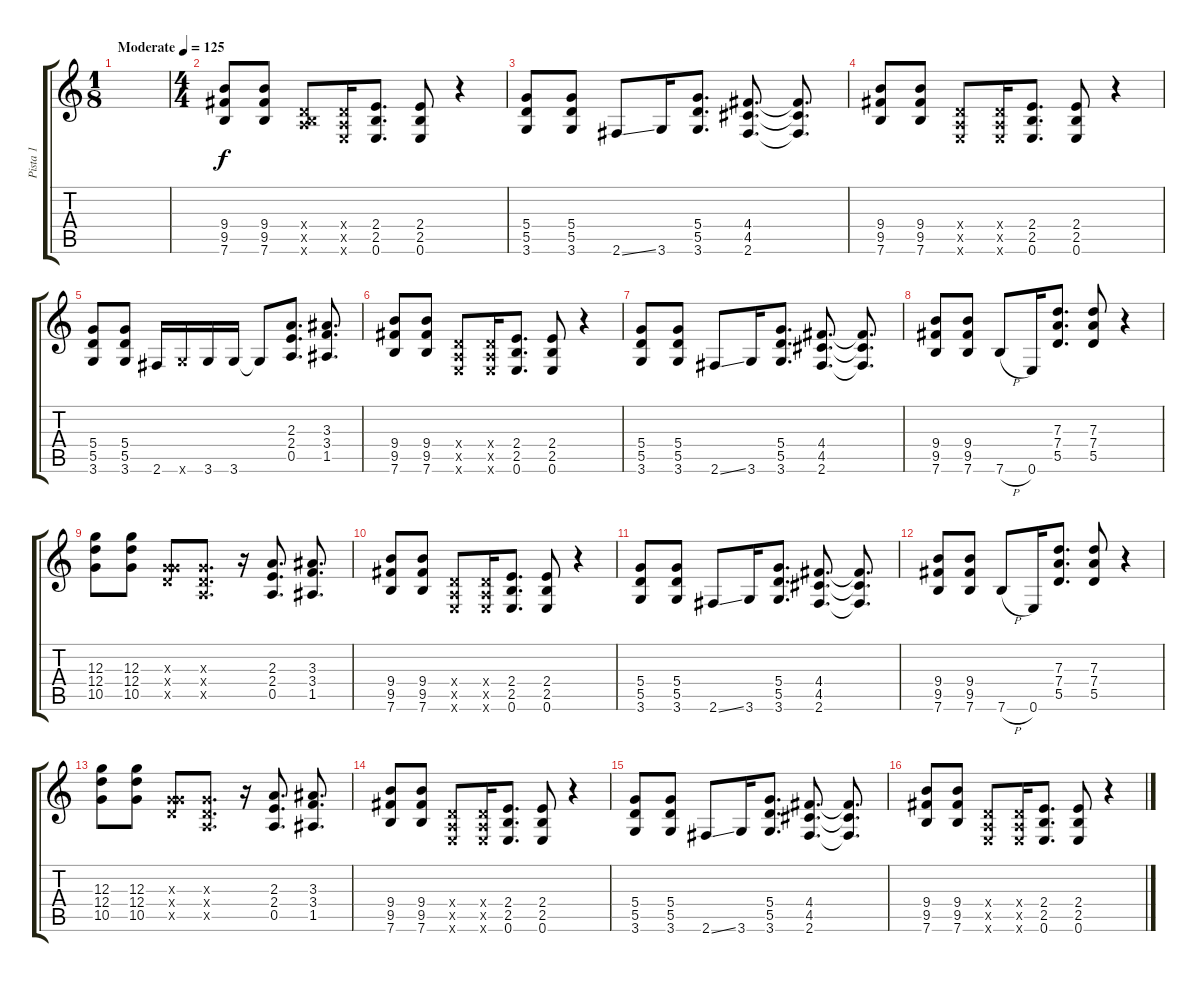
\track ("Pista 1" "Pista 1") {instrument distortionguitar}
\staff {score tabs}
\tuning (E4 B3 G3 D3 A2 E2) {hide}
\ts (1 8)
\tempo (125 "Moderate")
\clef g2
\ks c
|
\ts (4 4)
(9.4 9.5 7.6).8 (9.4 9.5 7.6).8 (0.4{x} 0.5{x} 7.6{x}).8 (0.4{x} 0.5{x} 0.6{x}).16 (2.4 2.5 0.6).8{d} (2.4 2.5 0.6).8 r.4 |
(5.4 5.5 3.6).8 (5.4 5.5 3.6).8 2.6{ss}.8 3.6.16 (5.4 5.5 3.6).8{d} (4.4 4.5 2.6).8{d} (4.4{t} 4.5{t} 2.6{t}).8{d} |
(9.4 9.5 7.6).8 (9.4 9.5 7.6).8 (0.4{x} 0.5{x} 0.6{x}).8 (0.4{x} 0.5{x} 0.6{x}).16 (2.4 2.5 0.6).8{d} (2.4 2.5 0.6).8 r.4 |
(5.4 5.5 3.6).8 (5.4 5.5 3.6).8 2.6.16 3.6{x}.16 3.6.16 3.6.16 3.6{t}.8 (2.3 2.4 0.5).8{d} (3.3 3.4 1.5).8{d} |
(9.4 9.5 7.6).8 (9.4 9.5 7.6).8 (0.4{x} 0.5{x} 0.6{x}).8 (0.4{x} 0.5{x} 0.6{x}).16 (2.4 2.5 0.6).8{d} (2.4 2.5 0.6).8 r.4 |
(5.4 5.5 3.6).8 (5.4 5.5 3.6).8 2.6{ss}.8 3.6.16 (5.4 5.5 3.6).8{d} (4.4 4.5 2.6).8{d} (4.4{t} 4.5{t} 2.6{t}).8{d} |
(9.4 9.5 7.6).8 (9.4 9.5 7.6).8 7.6{h}.8 0.6.16 (7.3 7.4 5.5).8{d} (7.3 7.4 5.5).8 r.4 |
(12.3 12.4 10.5).8 (12.3 12.4 10.5).8 (0.3{x} 0.4{x} 10.5{x}).8 (0.3{x} 0.4{x} 0.5{x}).8{d} r.16 (2.3 2.4 0.5).8{d} (3.3 3.4 1.5).8{d} |
(9.4 9.5 7.6).8 (9.4 9.5 7.6).8 (0.4{x} 0.5{x} 0.6{x}).8 (0.4{x} 0.5{x} 0.6{x}).16 (2.4 2.5 0.6).8{d} (2.4 2.5 0.6).8 r.4 |
(5.4 5.5 3.6).8 (5.4 5.5 3.6).8 2.6{ss}.8 3.6.16 (5.4 5.5 3.6).8{d} (4.4 4.5 2.6).8{d} (4.4{t} 4.5{t} 2.6{t}).8{d} |
(9.4 9.5 7.6).8 (9.4 9.5 7.6).8 7.6{h}.8 0.6.16 (7.3 7.4 5.5).8{d} (7.3 7.4 5.5).8 r.4 |
(12.3 12.4 10.5).8 (12.3 12.4 10.5).8 (0.3{x} 0.4{x} 10.5{x}).8 (0.3{x} 0.4{x} 0.5{x}).8{d} r.16 (2.3 2.4 0.5).8{d} (3.3 3.4 1.5).8{d} |
(9.4 9.5 7.6).8 (9.4 9.5 7.6).8 (0.4{x} 0.5{x} 0.6{x}).8 (0.4{x} 0.5{x} 0.6{x}).16 (2.4 2.5 0.6).8{d} (2.4 2.5 0.6).8 r.4 |
(5.4 5.5 3.6).8 (5.4 5.5 3.6).8 2.6{ss}.8 3.6.16 (5.4 5.5 3.6).8{d} (4.4 4.5 2.6).8{d} (4.4{t} 4.5{t} 2.6{t}).8{d} |
(9.4 9.5 7.6).8 (9.4 9.5 7.6).8 (0.4{x} 0.5{x} 0.6{x}).8 (0.4{x} 0.5{x} 0.6{x}).16 (2.4 2.5 0.6).8{d} (2.4 2.5 0.6).8 r.4
